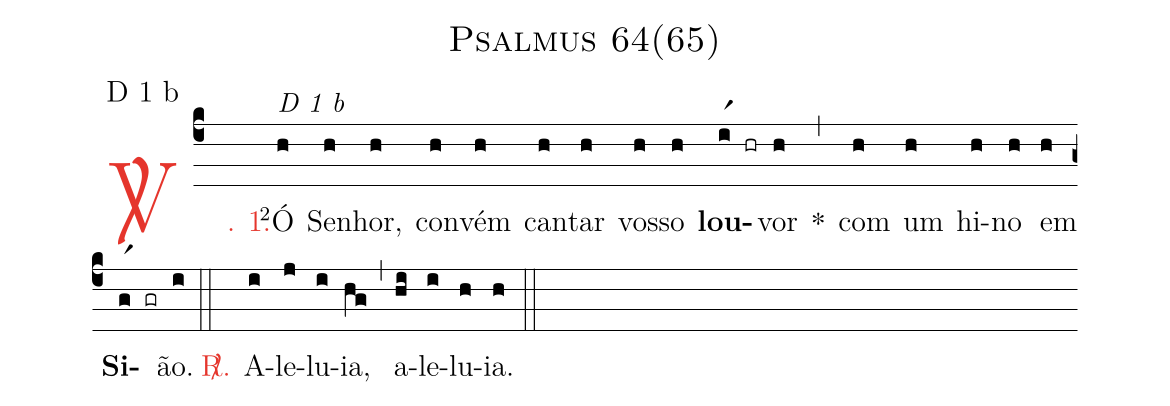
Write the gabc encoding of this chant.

name: Psalmus 64(65);
mode: D 1 b;
%%
(c4)

<c><sp>V/</sp>. 1.</c>() <v>\VSup{2}</v>Ó(h[alt:D 1 b]) Se(h)nhor,(h) con(h)vém(h) can(h)tar(h) vos(h)so(h) <b>lou</b>(ir1 hr)vor(h) *(,) com(h) um(h) hi(h)no(h) em(h) <b>Si</b>(gr1 gr)ão.(i)

(::)

<nlba><c><sp>R/</sp>.</c>() A</nlba>(i)le(j)lu(i)ia,(hg) (,) a(hi)le(i)lu(h)ia.(h)

(::)
